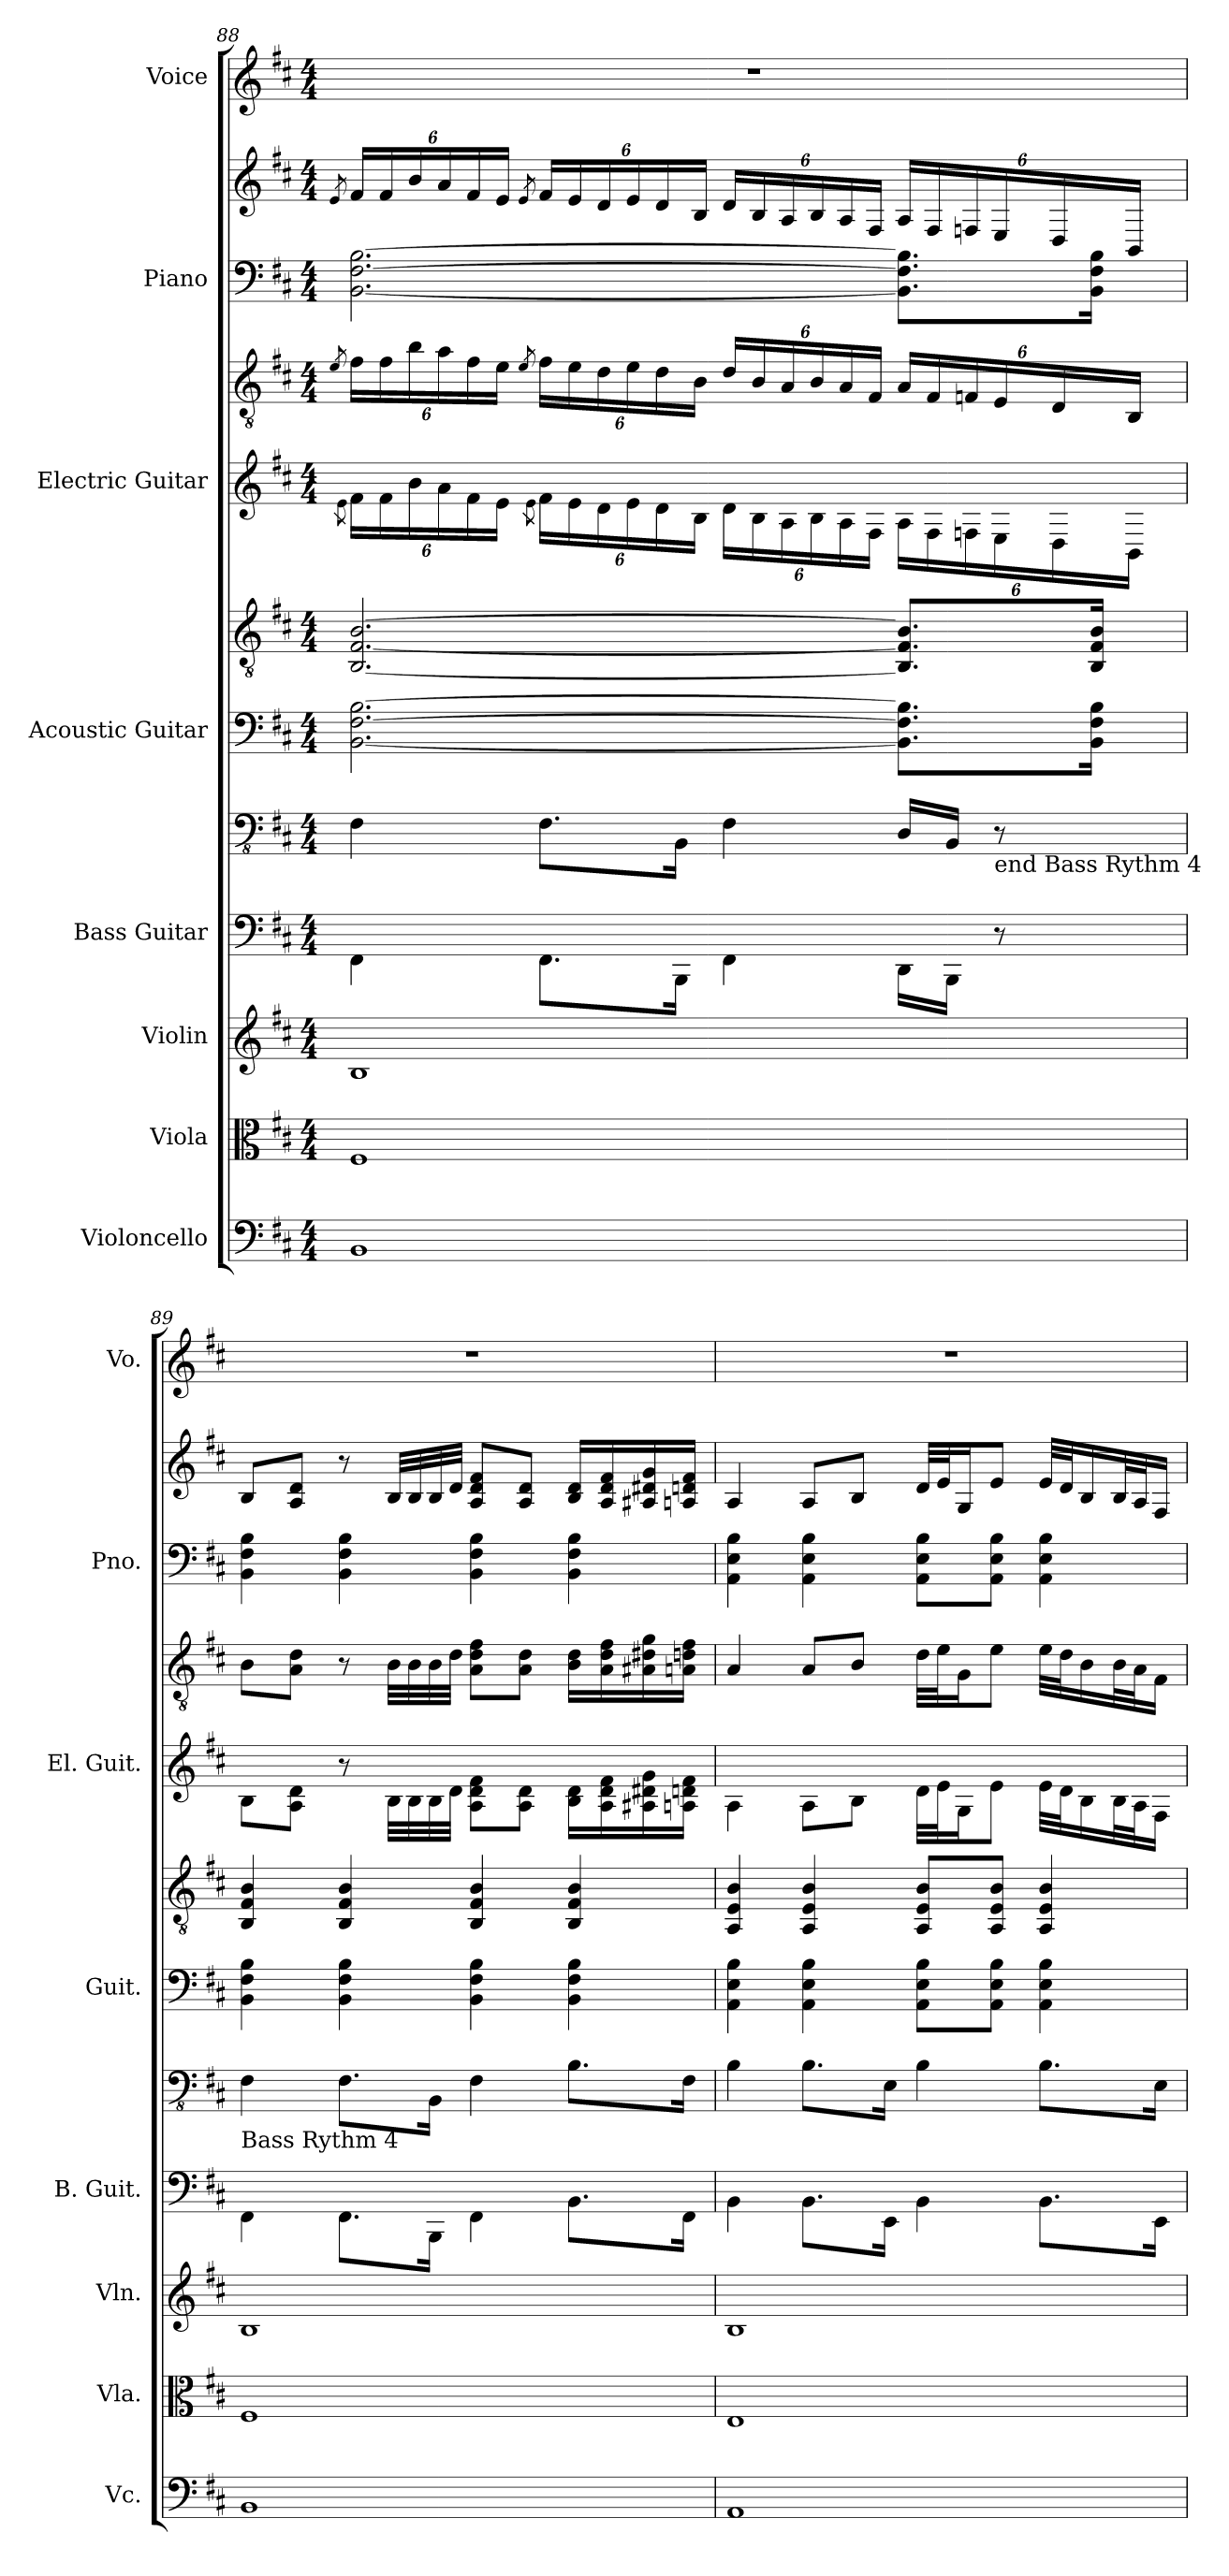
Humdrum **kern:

**kern	**kern	**kern	**kern	**kern	**kern	**kern	**kern	**kern	**kern	**kern	**kern
*part8	*part7	*part6	*part5	*part5	*part4	*part4	*part3	*part3	*part2	*part2	*part1
*staff12	*staff11	*staff10	*staff9	*staff8	*staff7	*staff6	*staff5	*staff4	*staff3	*staff2	*staff1
*I"Violoncello	*I"Viola	*I"Violin	*I"Bass Guitar	*	*I"Acoustic Guitar	*	*I"Electric Guitar	*	*I"Piano	*	*I"Voice
*I'Vc.	*I'Vla.	*I'Vln.	*I'B. Guit.	*	*I'Guit.	*	*I'El. Guit.	*	*I'Pno.	*	*I'Vo.
*clefF4	*clefC3	*clefG2	*	*clefFv4	*	*clefGv2	*	*clefGv2	*clefF4	*clefG2	*clefG2
*k[f#c#]	*k[f#c#]	*k[f#c#]	*k[f#c#]	*k[f#c#]	*k[f#c#]	*k[f#c#]	*k[f#c#]	*k[f#c#]	*k[f#c#]	*k[f#c#]	*k[f#c#]
*M4/4	*M4/4	*M4/4	*M4/4	*M4/4	*M4/4	*M4/4	*M4/4	*M4/4	*M4/4	*M4/4	*M4/4
=88	=88	=88	=88	=88	=88	=88	=88	=88	=88	=88	=88
.	.	.	.	.	.	.	8qe\	8qe/	.	8qe/	.
*	*	*	*	*	*	*	*Xbrackettup	*Xbrackettup	*	*Xbrackettup	*
1BB	1F#	1B	4FF#\	4FF#\	[2.BB\ [2.F#\ [2.B\	[2.BB/ [2.F#/ [2.B/	24f#\LL	24f#\LL	[2.BB\ [2.F#\ [2.B\	24f#/LL	1r
.	.	.	.	.	.	.	24f#\	24f#\	.	24f#/	.
.	.	.	.	.	.	.	24b\	24b\	.	24b/	.
.	.	.	.	.	.	.	24a\	24a\	.	24a/	.
.	.	.	.	.	.	.	24f#\	24f#\	.	24f#/	.
.	.	.	.	.	.	.	24e\JJ	24e\JJ	.	24e/JJ	.
.	.	.	.	.	.	.	8qe\	8qe/	.	8qe/	.
.	.	.	8.FF#\L	8.FF#\L	.	.	24f#\LL	24f#\LL	.	24f#/LL	.
.	.	.	.	.	.	.	24e\	24e\	.	24e/	.
.	.	.	.	.	.	.	24d\	24d\	.	24d/	.
.	.	.	.	.	.	.	24e\	24e\	.	24e/	.
.	.	.	.	.	.	.	24d\	24d\	.	24d/	.
.	.	.	16BBB\Jk	16BBB\Jk	.	.	.	.	.	.	.
.	.	.	.	.	.	.	24B\JJ	24B\JJ	.	24B/JJ	.
.	.	.	4FF#\	4FF#\	.	.	24d\LL	24d/LL	.	24d/LL	.
.	.	.	.	.	.	.	24B\	24B/	.	24B/	.
.	.	.	.	.	.	.	24A\	24A/	.	24A/	.
.	.	.	.	.	.	.	24B\	24B/	.	24B/	.
.	.	.	.	.	.	.	24A\	24A/	.	24A/	.
.	.	.	.	.	.	.	24F#\JJ	24F#/JJ	.	24F#/JJ	.
.	.	.	16DD\LL	16DD/LL	8.BB\] 8.F#\] 8.B\]L	8.BB/] 8.F#/] 8.B/]L	24A\LL	24A/LL	8.BB\] 8.F#\] 8.B\]L	24A/LL	.
.	.	.	.	.	.	.	24F#\	24F#/	.	24F#/	.
.	.	.	16BBB\JJ	16BBB/JJ	.	.	.	.	.	.	.
.	.	.	.	.	.	.	24F\	24Fn/	.	24Fn/	.
!	!	!	!	!LO:TX:b:t=end Bass Rythm 4	!	!	!	!	!	!	!
.	.	.	8r	8r	.	.	24E\	24E/	.	24E/	.
.	.	.	.	.	.	.	24D\	24D/	.	24D/	.
.	.	.	.	.	16BB\ 16F#\ 16B\Jk	16BB/ 16F#/ 16B/Jk	.	.	16BB\ 16F#\ 16B\Jk	.	.
.	.	.	.	.	.	.	24BB\JJ	24BB/JJ	.	24BB/JJ	.
=89	=89	=89	=89	=89	=89	=89	=89	=89	=89	=89	=89
!	!	!	!	!LO:TX:b:t=Bass Rythm 4	!	!	!	!	!	!	!
1BB	1F#	1B	4FF#\	4FF#\	4BB\ 4F#\ 4B\	4BB/ 4F#/ 4B/	8B\L	8B\L	4BB\ 4F#\ 4B\	8B/L	1r
.	.	.	.	.	.	.	8A\ 8d\J	8A\ 8d\J	.	8A/ 8d/J	.
.	.	.	8.FF#\L	8.FF#\L	4BB\ 4F#\ 4B\	4BB/ 4F#/ 4B/	8r	8r	4BB\ 4F#\ 4B\	8r	.
.	.	.	.	.	.	.	32B\LLL	32B\LLL	.	32B/LLL	.
.	.	.	.	.	.	.	32B\	32B\	.	32B/	.
.	.	.	16BBB\Jk	16BBB\Jk	.	.	32B\	32B\	.	32B/	.
.	.	.	.	.	.	.	32d\JJJ	32d\JJJ	.	32d/JJJ	.
.	.	.	4FF#\	4FF#\	4BB\ 4F#\ 4B\	4BB/ 4F#/ 4B/	8A\ 8d\ 8f#\L	8A\ 8d\ 8f#\L	4BB\ 4F#\ 4B\	8A/ 8d/ 8f#/L	.
.	.	.	.	.	.	.	8A\ 8d\J	8A\ 8d\J	.	8A/ 8d/J	.
.	.	.	8.BB\L	8.BB\L	4BB\ 4F#\ 4B\	4BB/ 4F#/ 4B/	16B\ 16d\LL	16B\ 16d\LL	4BB\ 4F#\ 4B\	16B/ 16d/LL	.
.	.	.	.	.	.	.	16A\ 16d\ 16f#\	16A\ 16d\ 16f#\	.	16A/ 16d/ 16f#/	.
.	.	.	.	.	.	.	16A#\ 16d#\ 16g\	16A#X\ 16d#X\ 16g\	.	16A#X/ 16d#X/ 16g/	.
.	.	.	16FF#\Jk	16FF#\Jk	.	.	16A\ 16d\ 16f#\JJ	16An\ 16dn\ 16f#\JJ	.	16An/ 16dn/ 16f#/JJ	.
!!LO:PB:g=z
=90	=90	=90	=90	=90	=90	=90	=90	=90	=90	=90	=90
1AA	1E	1B	4BB\	4BB\	4AA\ 4E\ 4B\	4AA/ 4E/ 4B/	4A\	4A/	4AA\ 4E\ 4B\	4A/	1r
.	.	.	8.BB\L	8.BB\L	4AA\ 4E\ 4B\	4AA/ 4E/ 4B/	8A\L	8A/L	4AA\ 4E\ 4B\	8A/L	.
.	.	.	.	.	.	.	8B\J	8B/J	.	8B/J	.
.	.	.	16EE\Jk	16EE\Jk	.	.	.	.	.	.	.
.	.	.	4BB\	4BB\	8AA\ 8E\ 8B\L	8AA/ 8E/ 8B/L	32d\LLL	32d\LLL	8AA\ 8E\ 8B\L	32d/LLL	.
.	.	.	.	.	.	.	32e\J	32e\J	.	32e/J	.
.	.	.	.	.	.	.	16G\J	16G\J	.	16G/J	.
.	.	.	.	.	8AA\ 8E\ 8B\J	8AA/ 8E/ 8B/J	8e\J	8e\J	8AA\ 8E\ 8B\J	8e/J	.
.	.	.	8.BB\L	8.BB\L	4AA\ 4E\ 4B\	4AA/ 4E/ 4B/	32e\LLL	32e\LLL	4AA\ 4E\ 4B\	32e/LLL	.
.	.	.	.	.	.	.	32d\J	32d\J	.	32d/J	.
.	.	.	.	.	.	.	16B\	16B\	.	16B/	.
.	.	.	.	.	.	.	32B\L	32B\L	.	32B/L	.
.	.	.	.	.	.	.	32A\J	32A\J	.	32A/J	.
.	.	.	16EE\Jk	16EE\Jk	.	.	16F#\JJ	16F#\JJ	.	16F#/JJ	.
=	=	=	=	=	=	=	=	=	=	=	=
*-	*-	*-	*-	*-	*-	*-	*-	*-	*-	*-	*-
